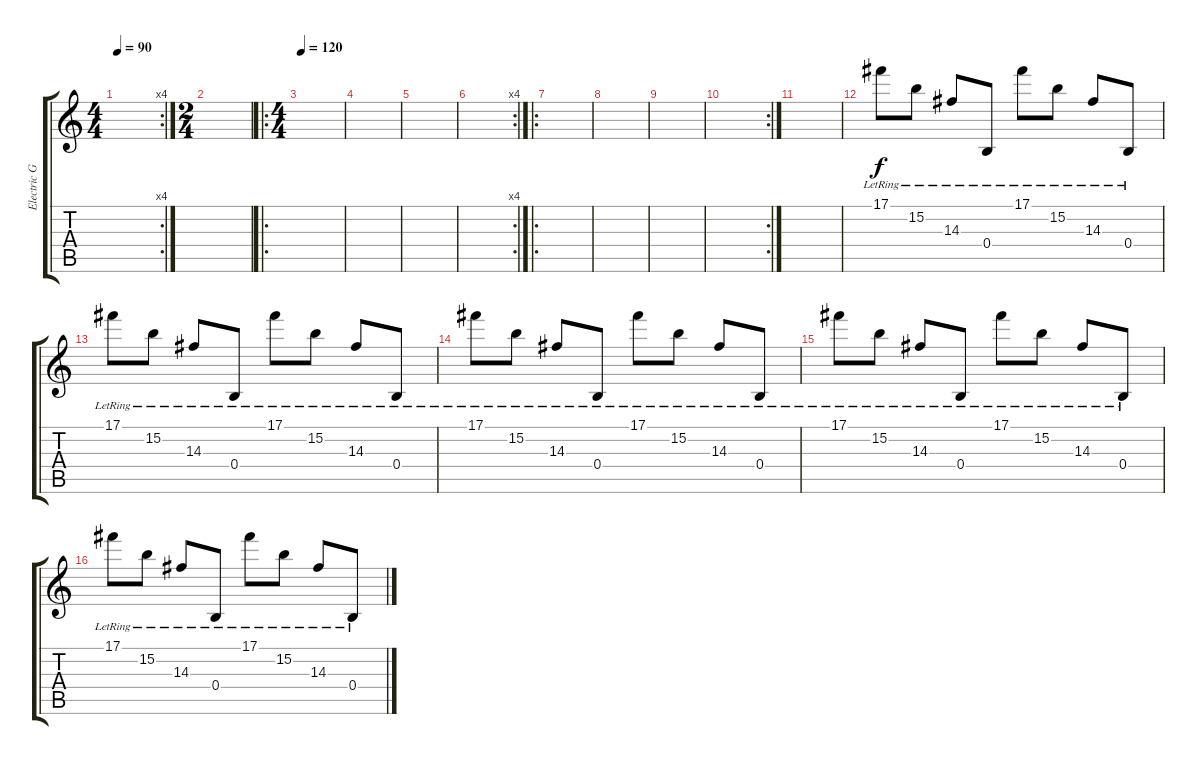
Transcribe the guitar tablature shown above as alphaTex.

\track ("Electric Guitar" "Electric G") {instrument electricguitarclean}
\staff {score tabs}
\tuning (Db4 Ab3 E3 B2 Gb2 B1) {hide}
\rc 4
\ts (4 4)
\tempo 90
\clef g2
\ks c
|
\ts (2 4)
|
\ro
\ts (4 4)
\tempo 120
|
|
|
\rc 4
|
\ro
|
|
|
\rc 2
|
|
17.1{lr}.8 15.2{lr}.8 14.3{lr}.8 0.4{lr}.8 17.1{lr}.8 15.2{lr}.8 14.3{lr}.8 0.4{lr}.8 |
17.1{lr}.8 15.2{lr}.8 14.3{lr}.8 0.4{lr}.8 17.1{lr}.8 15.2{lr}.8 14.3{lr}.8 0.4{lr}.8 |
17.1{lr}.8 15.2{lr}.8 14.3{lr}.8 0.4{lr}.8 17.1{lr}.8 15.2{lr}.8 14.3{lr}.8 0.4{lr}.8 |
17.1{lr}.8 15.2{lr}.8 14.3{lr}.8 0.4{lr}.8 17.1{lr}.8 15.2{lr}.8 14.3{lr}.8 0.4{lr}.8 |
17.1{lr}.8 15.2{lr}.8 14.3{lr}.8 0.4{lr}.8 17.1{lr}.8 15.2{lr}.8 14.3{lr}.8 0.4{lr}.8
